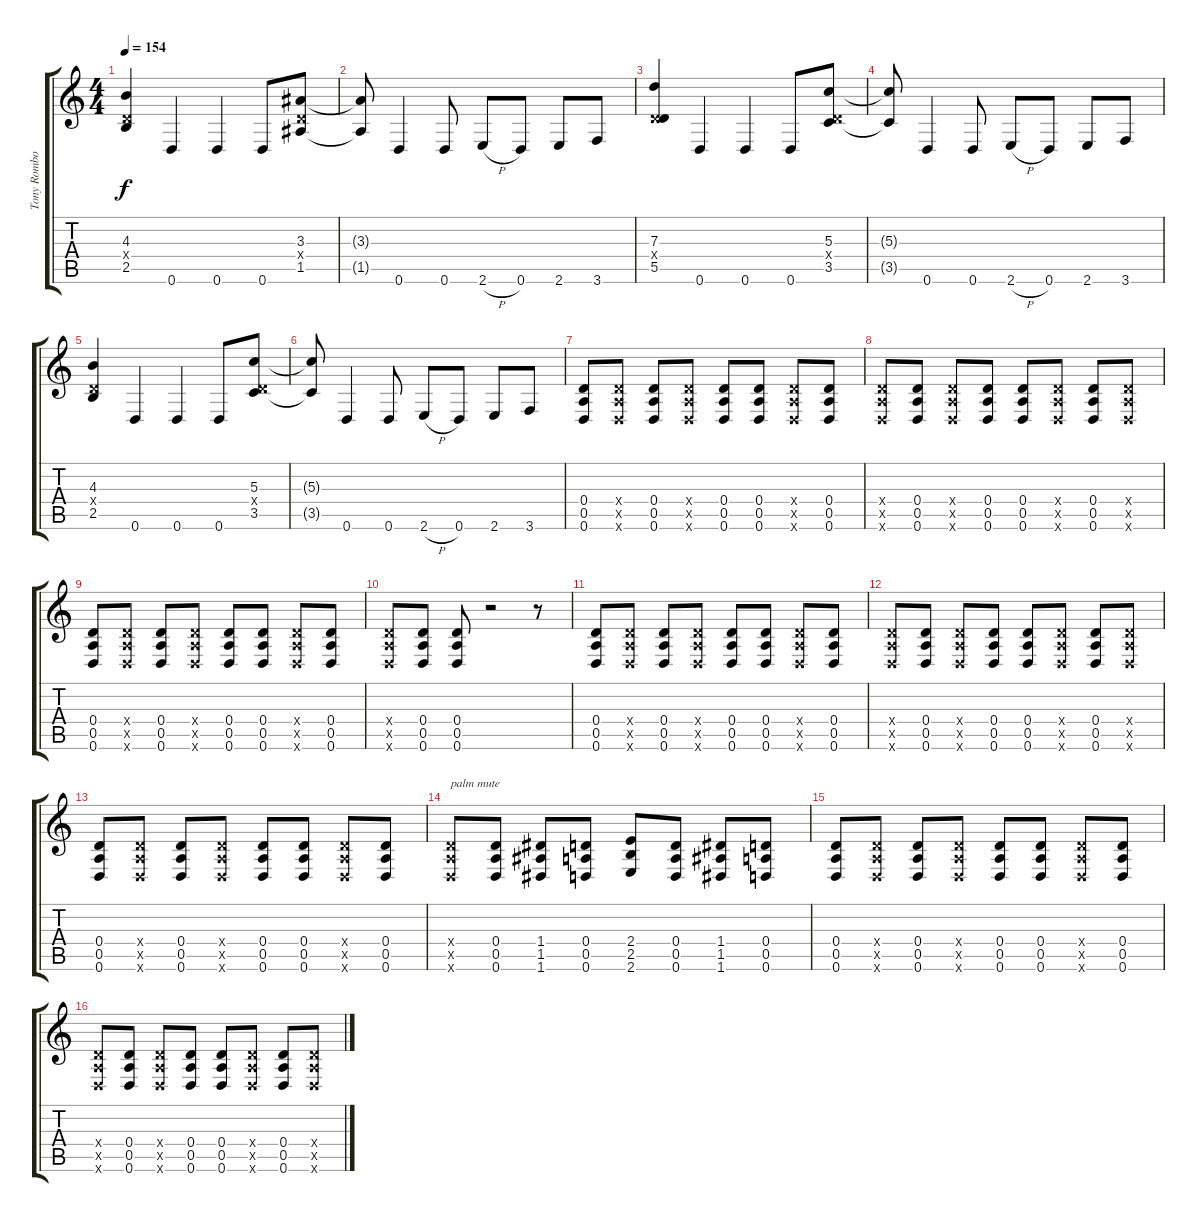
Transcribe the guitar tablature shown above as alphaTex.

\track ("Tony Rombola" "Tony Rombo") {instrument distortionguitar}
\staff {score tabs}
\tuning (E4 B3 G3 D3 A2 D2) {hide}
\ts (4 4)
\tempo 154
\clef g2
\ks c
(4.3 0.4{x} 2.5).4{dy f} 0.6.4 0.6.4 0.6.8 (3.3 0.4{x} 1.5).8 |
(3.3{t} 1.5{t}).8 0.6.4 0.6.8 2.6{h}.8 0.6.8 2.6.8 3.6.8 |
(7.3 0.4{x} 5.5).4 0.6.4 0.6.4 0.6.8 (5.3 0.4{x} 3.5).8 |
(5.3{t} 3.5{t}).8 0.6.4 0.6.8 2.6{h}.8 0.6.8 2.6.8 3.6.8 |
(4.3 0.4{x} 2.5).4 0.6.4 0.6.4 0.6.8 (5.3 0.4{x} 3.5).8 |
(5.3{t} 3.5{t}).8 0.6.4 0.6.8 2.6{h}.8 0.6.8 2.6.8 3.6.8 |
(0.4 0.5 0.6).8 (0.4{x} 0.5{x} 0.6{x}).8 (0.4 0.5 0.6).8 (0.4{x} 0.5{x} 0.6{x}).8 (0.4 0.5 0.6).8 (0.4 0.5 0.6).8 (0.4{x} 0.5{x} 0.6{x}).8 (0.4 0.5 0.6).8 |
(0.4{x} 0.5{x} 0.6{x}).8 (0.4 0.5 0.6).8 (0.4{x} 0.5{x} 0.6{x}).8 (0.4 0.5 0.6).8 (0.4 0.5 0.6).8 (0.4{x} 0.5{x} 0.6{x}).8 (0.4 0.5 0.6).8 (0.4{x} 0.5{x} 0.6{x}).8 |
(0.4 0.5 0.6).8 (0.4{x} 0.5{x} 0.6{x}).8 (0.4 0.5 0.6).8 (0.4{x} 0.5{x} 0.6{x}).8 (0.4 0.5 0.6).8 (0.4 0.5 0.6).8 (0.4{x} 0.5{x} 0.6{x}).8 (0.4 0.5 0.6).8 |
(0.4{x} 0.5{x} 0.6{x}).8 (0.4 0.5 0.6).8 (0.4 0.5 0.6).8 r.2 r.8 |
(0.4 0.5 0.6).8 (0.4{x} 0.5{x} 0.6{x}).8 (0.4 0.5 0.6).8 (0.4{x} 0.5{x} 0.6{x}).8 (0.4 0.5 0.6).8 (0.4 0.5 0.6).8 (0.4{x} 0.5{x} 0.6{x}).8 (0.4 0.5 0.6).8 |
(0.4{x} 0.5{x} 0.6{x}).8 (0.4 0.5 0.6).8 (0.4{x} 0.5{x} 0.6{x}).8 (0.4 0.5 0.6).8 (0.4 0.5 0.6).8 (0.4{x} 0.5{x} 0.6{x}).8 (0.4 0.5 0.6).8 (0.4{x} 0.5{x} 0.6{x}).8 |
(0.4 0.5 0.6).8 (0.4{x} 0.5{x} 0.6{x}).8 (0.4 0.5 0.6).8 (0.4{x} 0.5{x} 0.6{x}).8 (0.4 0.5 0.6).8 (0.4 0.5 0.6).8 (0.4{x} 0.5{x} 0.6{x}).8 (0.4 0.5 0.6).8 |
(0.4{x} 0.5{x} 0.6{x}).8{txt "palm mute"} (0.4 0.5 0.6).8 (1.4 1.5 1.6).8 (0.4 0.5 0.6).8 (2.4 2.5 2.6).8 (0.4 0.5 0.6).8 (1.4 1.5 1.6).8 (0.4 0.5 0.6).8 |
(0.4 0.5 0.6).8 (0.4{x} 0.5{x} 0.6{x}).8 (0.4 0.5 0.6).8 (0.4{x} 0.5{x} 0.6{x}).8 (0.4 0.5 0.6).8 (0.4 0.5 0.6).8 (0.4{x} 0.5{x} 0.6{x}).8 (0.4 0.5 0.6).8 |
(0.4{x} 0.5{x} 0.6{x}).8 (0.4 0.5 0.6).8 (0.4{x} 0.5{x} 0.6{x}).8 (0.4 0.5 0.6).8 (0.4 0.5 0.6).8 (0.4{x} 0.5{x} 0.6{x}).8 (0.4 0.5 0.6).8 (0.4{x} 0.5{x} 0.6{x}).8
